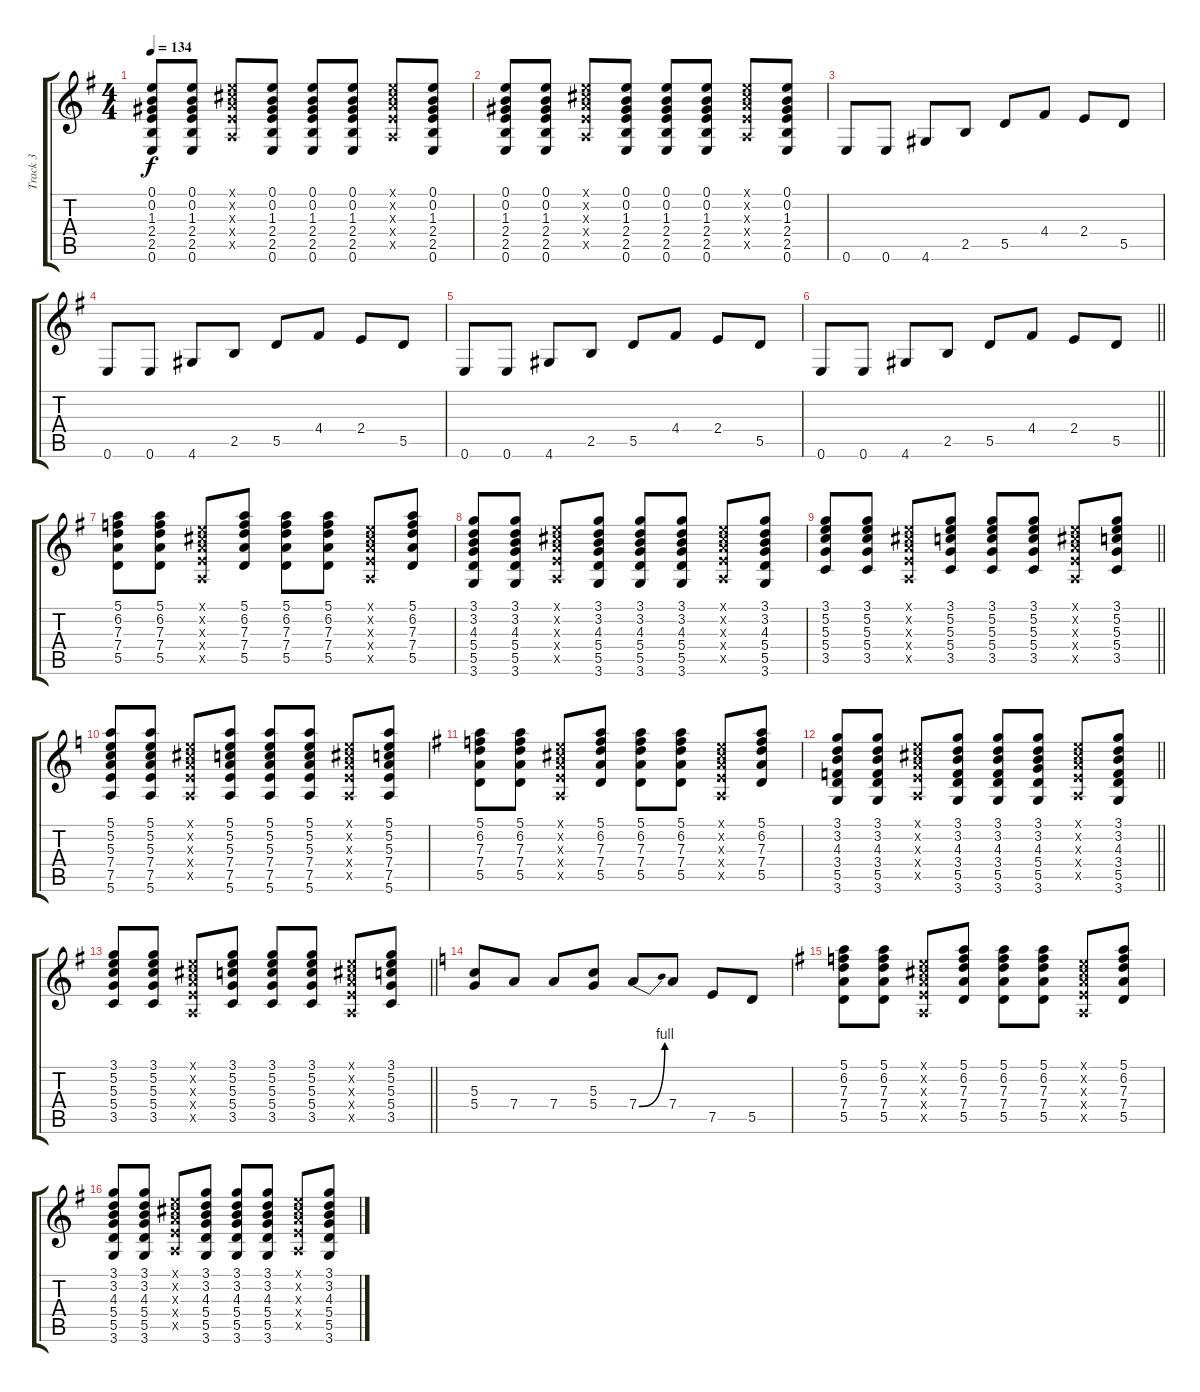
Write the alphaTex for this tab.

\track ("Track 3" "Track 3") {instrument electricguitarclean}
\staff {score tabs}
\tuning (E4 B3 G3 D3 A2 E2) {hide}
\ts (4 4)
\tempo 134
\clef g2
\ks g
(0.1 0.2 1.3 2.4 2.5 0.6).8{dy f} (0.1 0.2 1.3 2.4 2.5 0.6).8 (0.1{x} 2.2{x} 2.3{x} 2.4{x} 0.5{x}).8 (0.1 0.2 1.3 2.4 2.5 0.6).8 (0.1 0.2 1.3 2.4 2.5 0.6).8 (0.1 0.2 1.3 2.4 2.5 0.6).8 (0.1{x} 2.2{x} 2.3{x} 2.4{x} 0.5{x}).8 (0.1 0.2 1.3 2.4 2.5 0.6).8 |
(0.1 0.2 1.3 2.4 2.5 0.6).8 (0.1 0.2 1.3 2.4 2.5 0.6).8 (0.1{x} 2.2{x} 2.3{x} 2.4{x} 0.5{x}).8 (0.1 0.2 1.3 2.4 2.5 0.6).8 (0.1 0.2 1.3 2.4 2.5 0.6).8 (0.1 0.2 1.3 2.4 2.5 0.6).8 (0.1{x} 2.2{x} 2.3{x} 2.4{x} 0.5{x}).8 (0.1 0.2 1.3 2.4 2.5 0.6).8 |
0.6.8 0.6.8 4.6.8 2.5.8 5.5.8 4.4.8 2.4.8 5.5.8 |
0.6.8 0.6.8 4.6.8 2.5.8 5.5.8 4.4.8 2.4.8 5.5.8 |
0.6.8 0.6.8 4.6.8 2.5.8 5.5.8 4.4.8 2.4.8 5.5.8 |
\barLineRight lightlight
0.6.8 0.6.8 4.6.8 2.5.8 5.5.8 4.4.8 2.4.8 5.5.8 |
(5.1 6.2 7.3 7.4 5.5).8 (5.1 6.2 7.3 7.4 5.5).8 (0.1{x} 2.2{x} 2.3{x} 2.4{x} 0.5{x}).8 (5.1 6.2 7.3 7.4 5.5).8 (5.1 6.2 7.3 7.4 5.5).8 (5.1 6.2 7.3 7.4 5.5).8 (0.1{x} 2.2{x} 2.3{x} 2.4{x} 0.5{x}).8 (5.1 6.2 7.3 7.4 5.5).8 |
(3.1 3.2 4.3 5.4 5.5 3.6).8 (3.1 3.2 4.3 5.4 5.5 3.6).8 (0.1{x} 2.2{x} 2.3{x} 2.4{x} 0.5{x}).8 (3.1 3.2 4.3 5.4 5.5 3.6).8 (3.1 3.2 4.3 5.4 5.5 3.6).8 (3.1 3.2 4.3 5.4 5.5 3.6).8 (0.1{x} 2.2{x} 2.3{x} 2.4{x} 0.5{x}).8 (3.1 3.2 4.3 5.4 5.5 3.6).8 |
\barLineRight lightlight
(3.1 5.2 5.3 5.4 3.5).8 (3.1 5.2 5.3 5.4 3.5).8 (0.1{x} 2.2{x} 2.3{x} 2.4{x} 0.5{x}).8 (3.1 5.2 5.3 5.4 3.5).8 (3.1 5.2 5.3 5.4 3.5).8 (3.1 5.2 5.3 5.4 3.5).8 (0.1{x} 2.2{x} 2.3{x} 2.4{x} 0.5{x}).8 (3.1 5.2 5.3 5.4 3.5).8 |
\ks c
(5.1 5.2 5.3 7.4 7.5 5.6).8 (5.1 5.2 5.3 7.4 7.5 5.6).8 (0.1{x} 2.2{x} 2.3{x} 2.4{x} 0.5{x}).8 (5.1 5.2 5.3 7.4 7.5 5.6).8 (5.1 5.2 5.3 7.4 7.5 5.6).8 (5.1 5.2 5.3 7.4 7.5 5.6).8 (0.1{x} 2.2{x} 2.3{x} 2.4{x} 0.5{x}).8 (5.1 5.2 5.3 7.4 7.5 5.6).8 |
\ks g
(5.1 6.2 7.3 7.4 5.5).8 (5.1 6.2 7.3 7.4 5.5).8 (0.1{x} 2.2{x} 2.3{x} 2.4{x} 0.5{x}).8 (5.1 6.2 7.3 7.4 5.5).8 (5.1 6.2 7.3 7.4 5.5).8 (5.1 6.2 7.3 7.4 5.5).8 (0.1{x} 2.2{x} 2.3{x} 2.4{x} 0.5{x}).8 (5.1 6.2 7.3 7.4 5.5).8 |
\barLineRight lightlight
(3.1 3.2 4.3 3.4 5.5 3.6).8 (3.1 3.2 4.3 3.4 5.5 3.6).8 (0.1{x} 2.2{x} 2.3{x} 2.4{x} 0.5{x}).8 (3.1 3.2 4.3 3.4 5.5 3.6).8 (3.1 3.2 4.3 3.4 5.5 3.6).8 (3.1 3.2 4.3 5.4 5.5 3.6).8 (0.1{x} 2.2{x} 2.3{x} 2.4{x} 0.5{x}).8 (3.1 3.2 4.3 3.4 5.5 3.6).8 |
\barLineRight lightlight
(3.1 5.2 5.3 5.4 3.5).8 (3.1 5.2 5.3 5.4 3.5).8 (0.1{x} 2.2{x} 2.3{x} 2.4{x} 0.5{x}).8 (3.1 5.2 5.3 5.4 3.5).8 (3.1 5.2 5.3 5.4 3.5).8 (3.1 5.2 5.3 5.4 3.5).8 (0.1{x} 2.2{x} 2.3{x} 2.4{x} 0.5{x}).8 (3.1 5.2 5.3 5.4 3.5).8 |
\ks c
(5.3 5.4).8 7.4.8 7.4.8 (5.3 5.4).8 7.4{be (bend 0 0 60 4)}.8 7.4.8 7.5.8 5.5.8 |
\ks g
(5.1 6.2 7.3 7.4 5.5).8 (5.1 6.2 7.3 7.4 5.5).8 (0.1{x} 2.2{x} 2.3{x} 2.4{x} 0.5{x}).8 (5.1 6.2 7.3 7.4 5.5).8 (5.1 6.2 7.3 7.4 5.5).8 (5.1 6.2 7.3 7.4 5.5).8 (0.1{x} 2.2{x} 2.3{x} 2.4{x} 0.5{x}).8 (5.1 6.2 7.3 7.4 5.5).8 |
(3.1 3.2 4.3 5.4 5.5 3.6).8 (3.1 3.2 4.3 5.4 5.5 3.6).8 (0.1{x} 2.2{x} 2.3{x} 2.4{x} 0.5{x}).8 (3.1 3.2 4.3 5.4 5.5 3.6).8 (3.1 3.2 4.3 5.4 5.5 3.6).8 (3.1 3.2 4.3 5.4 5.5 3.6).8 (0.1{x} 2.2{x} 2.3{x} 2.4{x} 0.5{x}).8 (3.1 3.2 4.3 5.4 5.5 3.6).8
